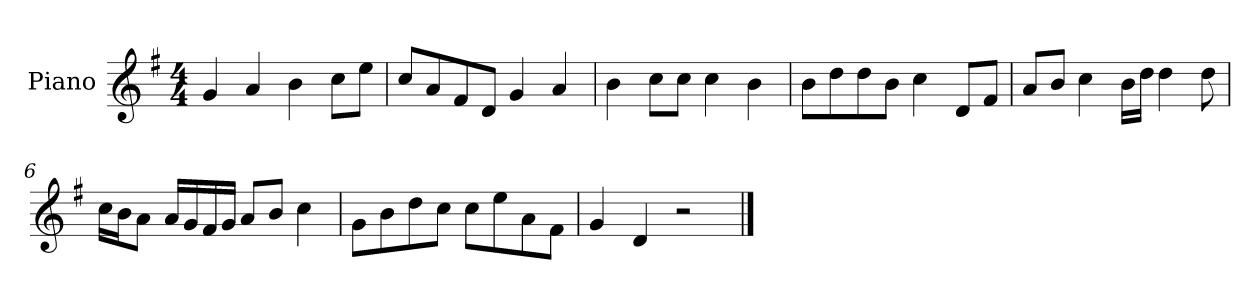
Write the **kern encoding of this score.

**kern
*part1
*staff1
*I"Piano
*I'P-no
*clefG2
*k[f#]
*M4/4
*MM90
=1
4g/
4a/
4b\
8cc\L
8ee\J
=2
8cc/L
8a/
8f#/
8d/J
4g/
4a/
=3
4b\
8cc\L
8cc\J
4cc\
4b\
=4
8b\L
8dd\
8dd\
8b\J
4cc\
8d/L
8f#/J
=5
8a/L
8b/J
4cc\
16b\LL
16dd\JJ
4dd\
8dd\
!!LO:LB:g=z
=6
16cc\LL
16b\J
8a\J
16a/LL
16g/
16f#/
16g/JJ
8a/L
8b/J
4cc\
=7
8g\L
8b\
8dd\
8cc\J
8cc\L
8ee\
8a\
8f#\J
=8
4g/
4d/
2r
==
*-
